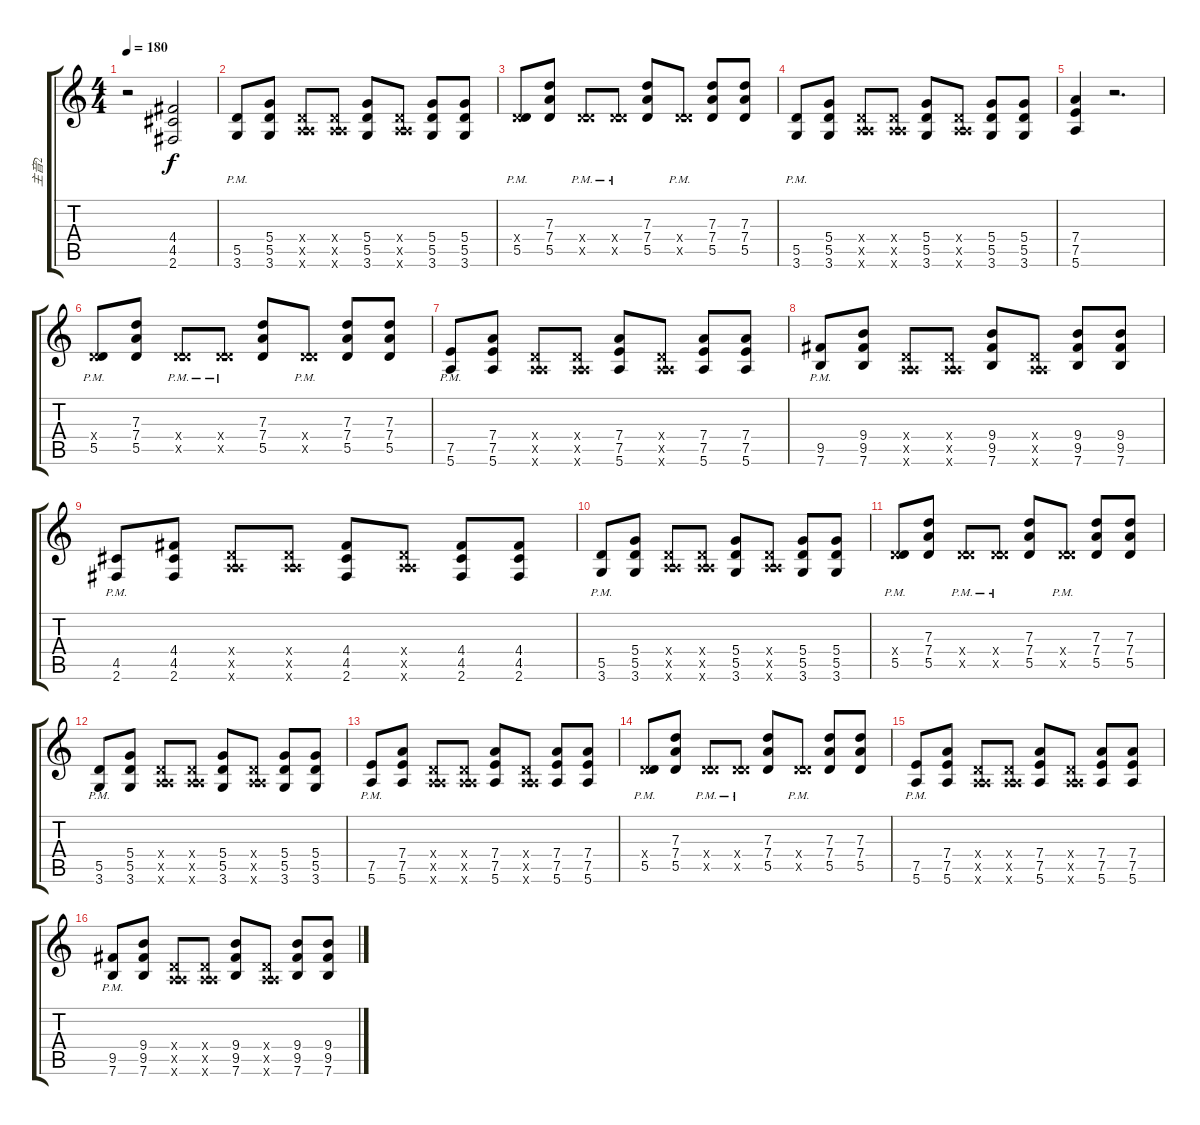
\track ("主音2" "主音2") {instrument overdrivenguitar}
\staff {score tabs}
\tuning (E4 B3 G3 D3 A2 E2) {hide}
\ts (4 4)
\tempo 180
\clef g2
\ks c
r.2{dy f} (4.4 4.5 2.6).2 |
(5.5{pm} 3.6{pm}).8 (5.4 5.5 3.6).8 (0.4{x} 0.5{x} 5.6{x}).8 (0.4{x} 0.5{x} 5.6{x}).8 (5.4 5.5 3.6).8 (0.4{x} 0.5{x} 5.6{x}).8 (5.4 5.5 3.6).8 (5.4 5.5 3.6).8 |
(0.4{x} 5.5{pm}).8 (7.3 7.4 5.5).8 (0.4{x} 5.5{pm x}).8 (0.4{x} 5.5{pm x}).8 (7.3 7.4 5.5).8 (0.4{x} 5.5{pm x}).8 (7.3 7.4 5.5).8 (7.3 7.4 5.5).8 |
(5.5{pm} 3.6{pm}).8 (5.4 5.5 3.6).8 (0.4{x} 0.5{x} 5.6{x}).8 (0.4{x} 0.5{x} 5.6{x}).8 (5.4 5.5 3.6).8 (0.4{x} 0.5{x} 5.6{x}).8 (5.4 5.5 3.6).8 (5.4 5.5 3.6).8 |
(7.4 7.5 5.6).4 r.2{d} |
(0.4{x} 5.5{pm}).8 (7.3 7.4 5.5).8 (0.4{x} 5.5{pm x}).8 (0.4{x} 5.5{pm x}).8 (7.3 7.4 5.5).8 (0.4{x} 5.5{pm x}).8 (7.3 7.4 5.5).8 (7.3 7.4 5.5).8 |
(7.5{pm} 5.6{pm}).8 (7.4 7.5 5.6).8 (0.4{x} 0.5{x} 5.6{x}).8 (0.4{x} 0.5{x} 5.6{x}).8 (7.4 7.5 5.6).8 (0.4{x} 0.5{x} 5.6{x}).8 (7.4 7.5 5.6).8 (7.4 7.5 5.6).8 |
(9.5{pm} 7.6{pm}).8 (9.4 9.5 7.6).8 (0.4{x} 0.5{x} 5.6{x}).8 (0.4{x} 0.5{x} 5.6{x}).8 (9.4 9.5 7.6).8 (0.4{x} 0.5{x} 5.6{x}).8 (9.4 9.5 7.6).8 (9.4 9.5 7.6).8 |
(4.5{pm} 2.6{pm}).8 (4.4 4.5 2.6).8 (0.4{x} 0.5{x} 5.6{x}).8 (0.4{x} 0.5{x} 5.6{x}).8 (4.4 4.5 2.6).8 (0.4{x} 0.5{x} 5.6{x}).8 (4.4 4.5 2.6).8 (4.4 4.5 2.6).8 |
(5.5{pm} 3.6{pm}).8 (5.4 5.5 3.6).8 (0.4{x} 0.5{x} 5.6{x}).8 (0.4{x} 0.5{x} 5.6{x}).8 (5.4 5.5 3.6).8 (0.4{x} 0.5{x} 5.6{x}).8 (5.4 5.5 3.6).8 (5.4 5.5 3.6).8 |
(0.4{x} 5.5{pm}).8 (7.3 7.4 5.5).8 (0.4{x} 5.5{pm x}).8 (0.4{x} 5.5{pm x}).8 (7.3 7.4 5.5).8 (0.4{x} 5.5{pm x}).8 (7.3 7.4 5.5).8 (7.3 7.4 5.5).8 |
(5.5{pm} 3.6{pm}).8 (5.4 5.5 3.6).8 (0.4{x} 0.5{x} 5.6{x}).8 (0.4{x} 0.5{x} 5.6{x}).8 (5.4 5.5 3.6).8 (0.4{x} 0.5{x} 5.6{x}).8 (5.4 5.5 3.6).8 (5.4 5.5 3.6).8 |
(7.5{pm} 5.6{pm}).8 (7.4 7.5 5.6).8 (0.4{x} 0.5{x} 5.6{x}).8 (0.4{x} 0.5{x} 5.6{x}).8 (7.4 7.5 5.6).8 (0.4{x} 0.5{x} 5.6{x}).8 (7.4 7.5 5.6).8 (7.4 7.5 5.6).8 |
(0.4{x} 5.5{pm}).8 (7.3 7.4 5.5).8 (0.4{x} 5.5{pm x}).8 (0.4{x} 5.5{pm x}).8 (7.3 7.4 5.5).8 (0.4{x} 5.5{pm x}).8 (7.3 7.4 5.5).8 (7.3 7.4 5.5).8 |
(7.5{pm} 5.6{pm}).8 (7.4 7.5 5.6).8 (0.4{x} 0.5{x} 5.6{x}).8 (0.4{x} 0.5{x} 5.6{x}).8 (7.4 7.5 5.6).8 (0.4{x} 0.5{x} 5.6{x}).8 (7.4 7.5 5.6).8 (7.4 7.5 5.6).8 |
(9.5{pm} 7.6{pm}).8 (9.4 9.5 7.6).8 (0.4{x} 0.5{x} 5.6{x}).8 (0.4{x} 0.5{x} 5.6{x}).8 (9.4 9.5 7.6).8 (0.4{x} 0.5{x} 5.6{x}).8 (9.4 9.5 7.6).8 (9.4 9.5 7.6).8
